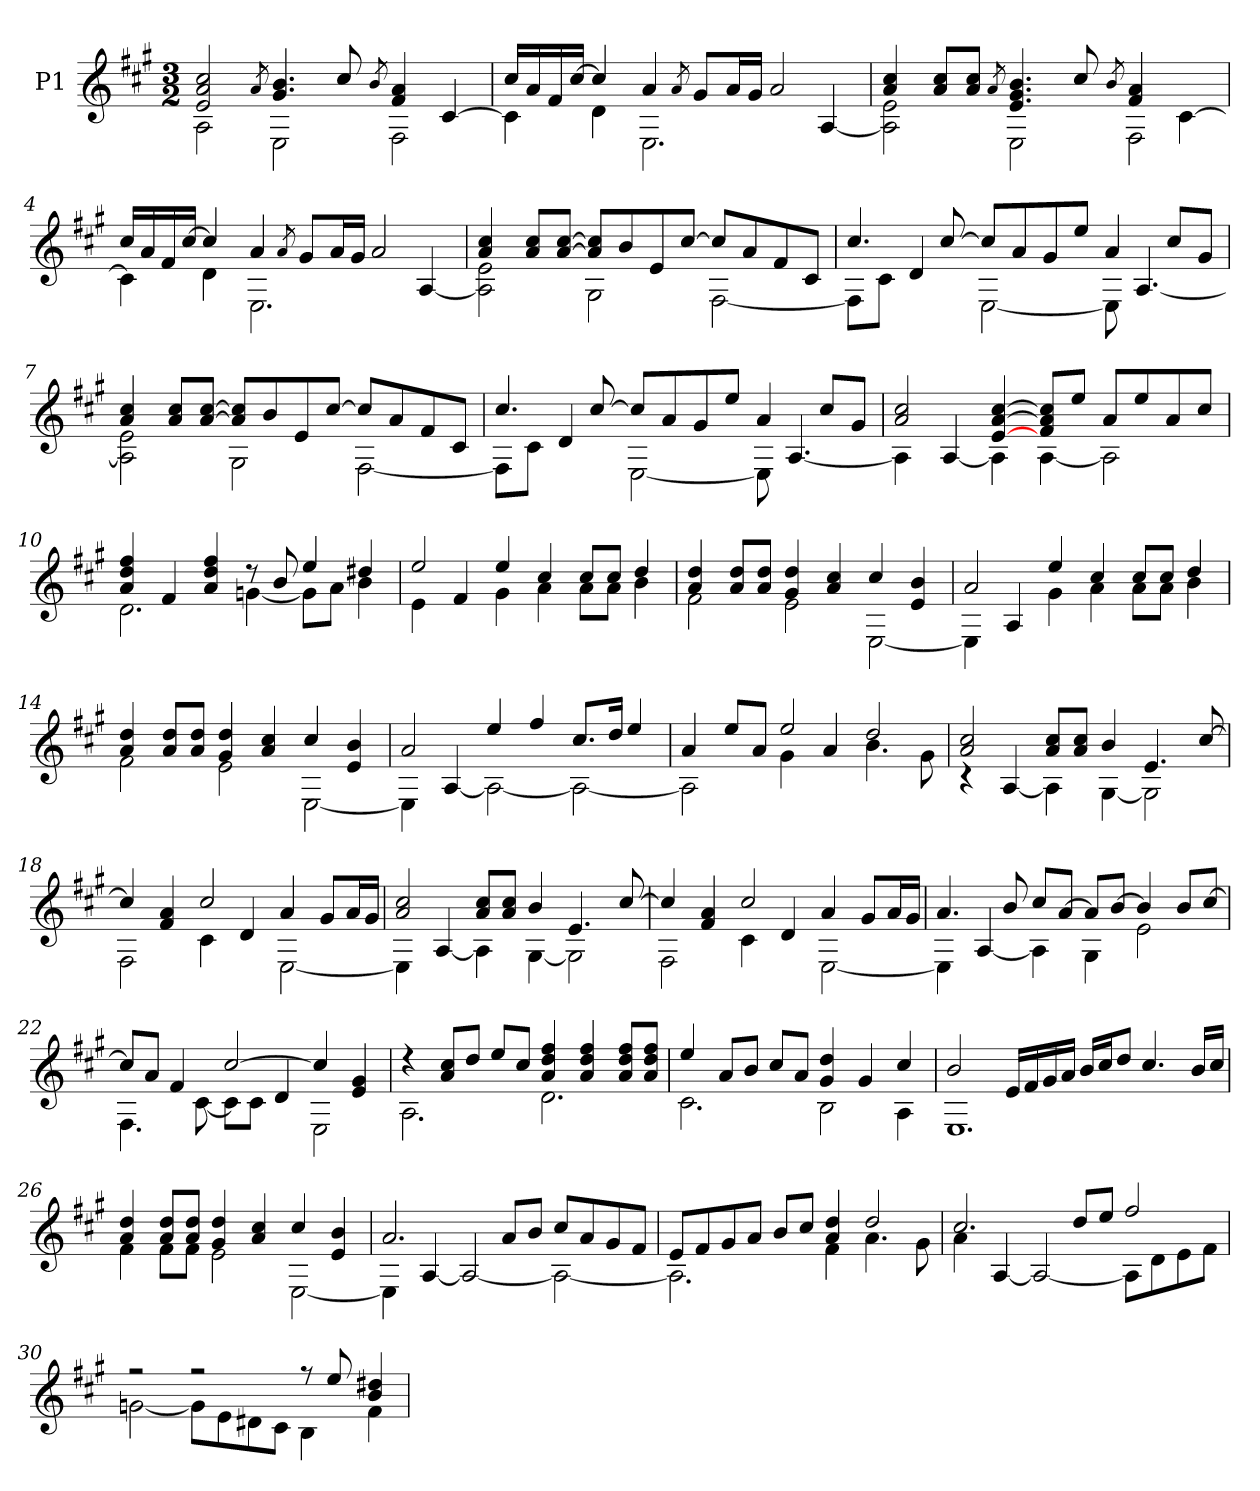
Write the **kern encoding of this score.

**kern
*part1
*staff1
*I"P1
!!LO:PB:g=z
*clefG2
*ITrd7c12
*k[f#c#g#]
*A:
*M3/2
*MM96
=1
*^
2Ei/ 2Ai 2c#i	2AAi\
8qAi/	.
4.G#i/ 4.Bi	2EEi\
8c#i/	.
8qBi/	.
4F#i/ 4Ai	2FF#i\
[4C#i/	.
=2	=2
16c#i/LL	4C#i\]
16Ai/	.
16F#i/	.
[16c#i/JJ	.
4c#i/]	4Di\
4Ai/	2.EEi\
8qAi/	.
8G#i/L	.
16Ai/L	.
16G#i/JJ	.
2Ai/	.
.	[4AAi/
=3	=3
4Ai/ 4c#i	2AAi\] 2Ei
8Ai/ 8c#iL	.
8Ai/ 8c#iJ	.
8qAi/	.
4.Ei/ 4.G#i 4.Bi	2EEi\
8c#i/	.
8qBi/	.
4F#i/ 4Ai	2FF#i\
[4C#i\	.
!!LO:LB:g=z	!!
=4	=4
16c#i/LL	4C#i\]
16Ai/	.
16F#i/	.
[16c#i/JJ	.
4c#i/]	4Di\
4Ai/	2.EEi\
8qAi/	.
8G#i/L	.
16Ai/L	.
16G#i/JJ	.
2Ai/	.
.	[4AAi/
=5	=5
4Ai/ 4c#i	2AAi\] 2Ei
8Ai/ 8c#iL	.
[8Ai/ [8c#iJ	.
8Ai/] 8c#i]L	2GG#i\
8Bi/	.
8Ei/	.
[8c#i/J	.
8c#i/L]	[2FF#i\
8Ai/	.
8F#i/	.
8C#i/J	.
=6	=6
4.c#i/	8FF#i\L]
.	8C#i\J
.	4Di/
[8c#i/	.
8c#i/L]	[2EEi\
8Ai/	.
8G#i/	.
8ei/J	.
4Ai/	8EEi\]
.	[4.AAi/
8c#i/L	.
8G#i/J	.
!!LO:LB:g=z	!!
=7	=7
4Ai/ 4c#i	2AAi\] 2Ei
8Ai/ 8c#iL	.
[8Ai/ [8c#iJ	.
8Ai/] 8c#i]L	2GG#i\
8Bi/	.
8Ei/	.
[8c#i/J	.
8c#i/L]	[2FF#i\
8Ai/	.
8F#i/	.
8C#i/J	.
=8	=8
4.c#i/	8FF#i\L]
.	8C#i\J
.	4Di/
[8c#i/	.
8c#i/L]	[2EEi\
8Ai/	.
8G#i/	.
8ei/J	.
4Ai/	8EEi\]
.	[4.AAi/
8c#i/L	.
8G#i/J	.
=9	=9
2Ai/ 2c#i	4AAi\]
.	[4AAi/
[4Ei/ [4Ai [4c#i	4AAi\]
8F#i/ 8Ai] 8c#i]L	[4AAi\
8ei/J	.
8Ai/L	2AAi\]
8ei/	.
8Ai/	.
8c#i/J	.
!!LO:LB:g=z	!!
=10	=10
4Ai/ 4di 4f#i	2.Di\
4F#i/	.
4Ai/ 4di 4f#i	.
8r	[4Gni\
8Bi/	.
4ei/	8Gi\L]
.	8Ai\J
4d#Xi/	4Bi\
=11	=11
2ei/	4Ei\
.	4F#i/
4ei/	4G#i\
4c#i/	4Ai\
8c#i/L	8Ai\L
8c#i/J	8Ai\J
4di/	4Bi\
=12	=12
4Ai/ 4di	2F#i\
8Ai/ 8diL	.
8Ai/ 8diJ	.
4G#i/ 4di	2Ei\
4Ai/ 4c#i	.
4c#i/	[2EEi\
4Ei/ 4Bi	.
=13	=13
2Ai/	4EEi\]
.	4AAi/
4ei/	4G#i\
4c#i/	4Ai\
8c#i/L	8Ai\L
8c#i/J	8Ai\J
4di/	4Bi\
!!LO:LB:g=z	!!
=14	=14
4Ai/ 4di	2F#i\
8Ai/ 8diL	.
8Ai/ 8diJ	.
4G#i/ 4di	2Ei\
4Ai/ 4c#i	.
4c#i/	[2EEi\
4Ei/ 4Bi	.
=15	=15
2Ai/	4EEi\]
.	[4AAi/
4ei/	2AAi\_
4f#i/	.
8.c#i/L	2AAi\_
16di/Jk	.
4ei/	.
=16	=16
4Ai/	2AAi\]
8ei/L	.
8Ai/J	.
2ei/	4G#i\
.	4Ai/
2di/	4.Bi\
.	8G#i\
=17	=17
2Ai/ 2c#i	4r
.	[4AAi/
8Ai/ 8c#iL	4AAi\]
8Ai/ 8c#iJ	.
4Bi/	[4GG#i\
4.Ei/	2GG#i\]
[8c#i/	.
!!LO:LB:g=z	!!
=18	=18
4c#i/]	2FF#i\
4F#i/ 4Ai	.
2c#i/	4C#i\
.	4Di/
4Ai/	[2EEi\
8G#i/L	.
16Ai/L	.
16G#i/JJ	.
=19	=19
2Ai/ 2c#i	4EEi\]
.	[4AAi/
8Ai/ 8c#iL	4AAi\]
8Ai/ 8c#iJ	.
4Bi/	[4GG#i\
4.Ei/	2GG#i\]
[8c#i/	.
=20	=20
4c#i/]	2FF#i\
4F#i/ 4Ai	.
2c#i/	4C#i\
.	4Di/
4Ai/	[2EEi\
8G#i/L	.
16Ai/L	.
16G#i/JJ	.
!!LO:LB:g=z	!!
=21	=21
4.Ai/	4EEi\]
.	[4AAi/
8Bi/	.
8c#i/L	4AAi\]
[8Ai/J	.
8Ai/L]	4GG#i\
[8Bi/J	.
4Bi/]	2Ei\
8Bi/L	.
[8c#i/J	.
=22	=22
8c#i/L]	4.FF#i\
8Ai/J	.
4F#i/	.
.	[8C#i\
[2c#i/	8C#i\L]
.	8C#i\J
.	4Di/
4c#i/]	2EEi\
4Ei/ 4G#i	.
=23	=23
4r	2.AAi\
8Ai/ 8c#iL	.
8di/J	.
8ei/L	.
8c#i/J	.
4Ai/ 4di 4f#i	2.Di\
4Ai/ 4di 4f#i	.
8Ai/ 8di 8f#iL	.
8Ai/ 8di 8f#iJ	.
!!LO:LB:g=z	!!
=24	=24
4ei/	2.C#i\
8Ai/L	.
8Bi/J	.
8c#i/L	.
8Ai/J	.
4G#i/ 4di	2BBi\
4G#i/	.
4c#i/	4AAi\
=25	=25
2Bi/	1.EEi
16Ei/LL	.
16F#i/	.
16G#i/	.
16Ai/JJ	.
16Bi/LL	.
16c#i/J	.
8di/J	.
4.c#i/	.
16Bi/LL	.
16c#i/JJ	.
=26	=26
4Ai/ 4di	4F#i\
8Ai/ 8diL	8F#i\L
8Ai/ 8diJ	8F#i\J
4G#i/ 4di	2Ei\
4Ai/ 4c#i	.
4c#i/	[2EEi\
4Ei/ 4Bi	.
!!LO:LB:g=z	!!
=27	=27
2.Ai/	4EEi\]
.	[4AAi/
.	2AAi/_
8Ai/L	.
8Bi/J	.
8c#i/L	2AAi\_
8Ai/	.
8G#i/	.
8F#i/J	.
=28	=28
8Ei/L	2.AAi\]
8F#i/	.
8G#i/	.
8Ai/J	.
8Bi/L	.
8c#i/J	.
4Ai/ 4di	4F#i\
2di/	4.Ai\
.	8G#i\
=29	=29
2.c#i/	4Ai\
.	[4AAi/
.	2AAi/_
8di/L	.
8ei/J	.
2f#i/	8AAi\L]
.	8Di\
.	8Ei\
.	8F#i\J
!!LO:PB:g=z	!!
=30	=30
2r	[2Gni\
2r	8Gi\L]
.	8Ei\
.	8D#Xi\
.	8C#i\J
8r	4BBi\
8ei/	.
4Bi/ 4d#Xi	4F#i\
*v	*v
=
*-
